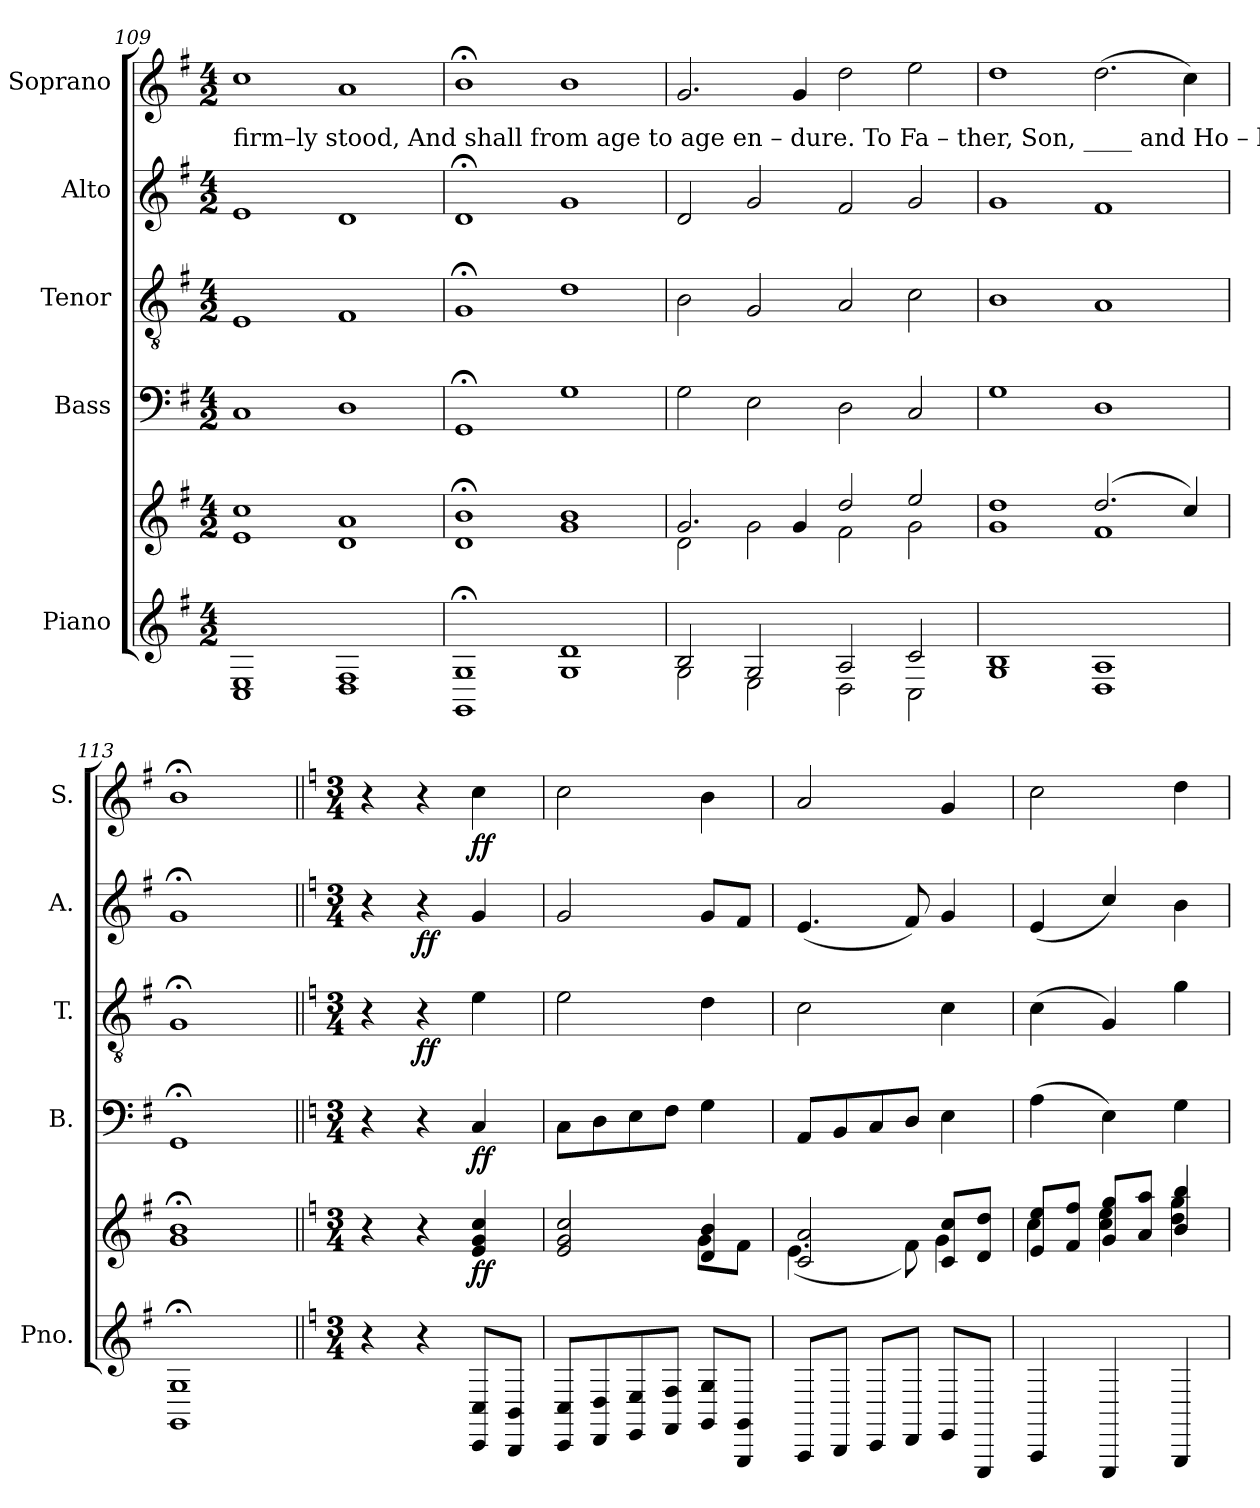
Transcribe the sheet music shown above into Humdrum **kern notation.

**kern	**kern	**dynam	**kern	**dynam	**kern	**dynam	**kern	**dynam	**kern	**dynam
*part5	*part5	*part5	*part4	*part4	*part3	*part3	*part2	*part2	*part1	*part1
*staff6	*staff5	*staff5/6	*staff4	*staff4	*staff3	*staff3	*staff2	*staff2	*staff1	*staff1
*I"Piano	*	*	*I"Bass	*	*I"Tenor	*	*I"Alto	*	*I"Soprano	*
*I'Pno.	*	*	*I'B.	*	*I'T.	*	*I'A.	*	*I'S.	*
!!LO:PB:g=z
*clefG2	*clefG2	*	*clefF4	*	*clefGv2	*	*clefG2	*	*clefG2	*
*k[f#]	*k[f#]	*	*k[f#]	*	*k[f#]	*	*k[f#]	*	*k[f#]	*
*M4/2	*M4/2	*	*M4/2	*	*M4/2	*	*M4/2	*	*M4/2	*
=109	=109	=109	=109	=109	=109	=109	=109	=109	=109	=109
*^	*^	*	*	*	*	*	*	*	*	*
!	!	!	!	!	!	!	!	!	!LO:TX:a:t=firm–ly stood,  And  shall from age to age en – dure.                      To         Fa         –        ther,    Son, ____   and      Ho       –       ly	!	!	!
1E	1C	1cc	1e	.	1C	.	1E	.	1e	.	1cc	.
1F#	1D	1a	1d	.	1D	.	1F#	.	1d	.	1a	.
=110	=110	=110	=110	=110	=110	=110	=110	=110	=110	=110	=110	=110
1G;<	1GG	1b;<	1d	.	1GG;<	.	1G;<	.	1d;<	.	1b;<	.
1d	1G	1b	1g	.	1G	.	1d	.	1g	.	1b	.
=111	=111	=111	=111	=111	=111	=111	=111	=111	=111	=111	=111	=111
2B/	2G\	2.g/	2d\	.	2G\	.	2B\	.	2d/	.	2.g/	.
2G/	2E\	.	2g\	.	2E\	.	2G/	.	2g/	.	.	.
.	.	4g/	.	.	.	.	.	.	.	.	4g/	.
2A/	2D\	2dd/	2f#\	.	2D\	.	2A/	.	2f#/	.	2dd\	.
2c/	2C\	2ee/	2g\	.	2C/	.	2c\	.	2g/	.	2ee\	.
=112	=112	=112	=112	=112	=112	=112	=112	=112	=112	=112	=112	=112
1B	1G	1dd	1g	.	1G	.	1B	.	1g	.	1dd	.
1A	1D	(>2.dd/	1f#	.	1D	.	1A	.	1f#	.	(>2.dd\	.
.	.	4cc/)	.	.	.	.	.	.	.	.	4cc\)	.
=113	=113	=113	=113	=113	=113	=113	=113	=113	=113	=113	=113	=113
1G;<	1GG	1b;<	1g	.	1GG;<	.	1G;<	.	1g;<	.	1b;<	.
*v	*v	*	*	*	*	*	*	*	*	*	*	*
*	*v	*v	*	*	*	*	*	*	*	*	*
=114||	=114||	=114||	=114||	=114||	=114||	=114||	=114||	=114||	=114||	=114||
*k[]	*k[]	*	*k[]	*	*k[]	*	*k[]	*	*k[]	*
*M3/4	*M3/4	*	*M3/4	*	*M3/4	*	*M3/4	*	*M3/4	*
*	*	*	*	*	*	*	*	*	*MM100	*
4r	4r	.	4r	.	4r	.	4r	.	4r	.
!	!	!	!	!	!	!LO:DY:b	!	!LO:DY:b	!	!
4r	4r	.	4r	.	4r	ff	4r	ff	4r	.
!	!	!LO:DY:b	!	!LO:DY:b	!	!	!	!	!	!LO:DY:b
8CC/ 8C/L	4e/ 4g/ 4cc/	ff	4C/	ff	4e\	.	4g/	.	4cc\	ff
8BBB/ 8BB/J	.	.	.	.	.	.	.	.	.	.
=115	=115	=115	=115	=115	=115	=115	=115	=115	=115	=115
*	*^	*	*	*	*	*	*	*	*	*
8CC/ 8C/L	2e/ 2g/ 2cc/	2ryy	.	8C\L	.	2e\	.	2g/	.	2cc\	.
8DD/ 8D/	.	.	.	8D\	.	.	.	.	.	.	.
8EE/ 8E/	.	.	.	8E\	.	.	.	.	.	.	.
8FF/ 8F/J	.	.	.	8F\J	.	.	.	.	.	.	.
8GG/ 8G/L	4d/ 4b/	8g\L	.	4G\	.	4d\	.	8g/L	.	4b\	.
8GGG/ 8GG/J	.	8f\J	.	.	.	.	.	8f/J	.	.	.
=116	=116	=116	=116	=116	=116	=116	=116	=116	=116	=116	=116
8AAA/L	2c/ 2a/	(<4.e\	.	8AA/L	.	2c\	.	(<4.e/	.	2a/	.
8BBB/J	.	.	.	8BB/	.	.	.	.	.	.	.
8CC/L	.	.	.	8C/	.	.	.	.	.	.	.
8DD/J	.	8f\)	.	8D/J	.	.	.	8f/)	.	.	.
8EE/L	8c/ 8cc/L	4g\	.	4E\	.	4c\	.	4g/	.	4g/	.
8EEE/J	8d/ 8dd/J	.	.	.	.	.	.	.	.	.	.
!!LO:LB:g=z
=117	=117	=117	=117	=117	=117	=117	=117	=117	=117	=117	=117
4AAA/	8e/ 8ee/L	4cc\	.	(>4A\	.	(>4c\	.	(<4e/	.	2cc\	.
.	8f/ 8ff/J	.	.	.	.	.	.	.	.	.	.
4EEE/	8g/ 8gg/L	4cc\ 4ee\	.	4E\)	.	4G/)	.	4cc/)	.	.	.
.	8a/ 8aa/J	.	.	.	.	.	.	.	.	.	.
4GGG/	4b/ 4bb/	4dd\ 4gg\	.	4G\	.	4g\	.	4b\	.	4dd\	.
*	*v	*v	*	*	*	*	*	*	*	*	*
=	=	=	=	=	=	=	=	=	=	=
*-	*-	*-	*-	*-	*-	*-	*-	*-	*-	*-
